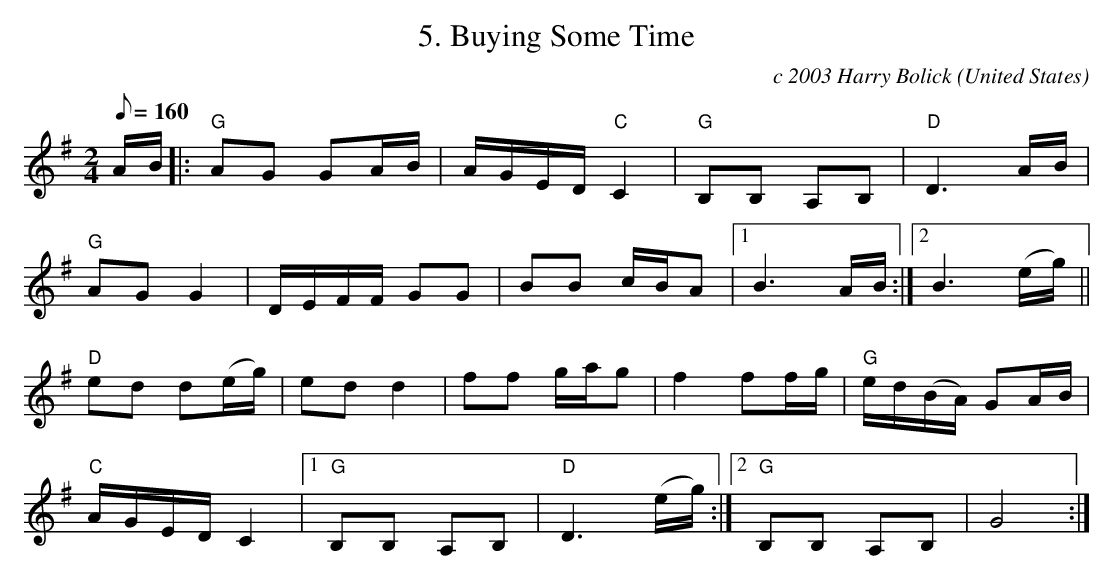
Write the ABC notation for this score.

X:1
T:5. Buying Some Time
C:c 2003 Harry Bolick
O:United States
M:2/4
L:1/8
Q:160
K:G
 A/2B/2|: "G" AG GA/2B/2|A/2G/2E/2D/2"C" C2|"G" B,B, A,B,| "D" D3 A/2B/2|
"G" AG G2 |D/2E/2F/2F/2 GG|BB c/2B/2A|[1 B3 A/2B/2 :|[2 B3 (e/2g/2) ||
"D" ed d(e/2g/2) |edd2 |ff g/2a/2g|f2 ff/2g/2 |"G" e/2d/2(B/2A/2) GA/2B/2 |
"C" A/2G/2E/2D/2C2|1 "G" B,B, A,B,| "D" D3 (e/2g/2):|2 "G" B,B, A,B,| G4:|
